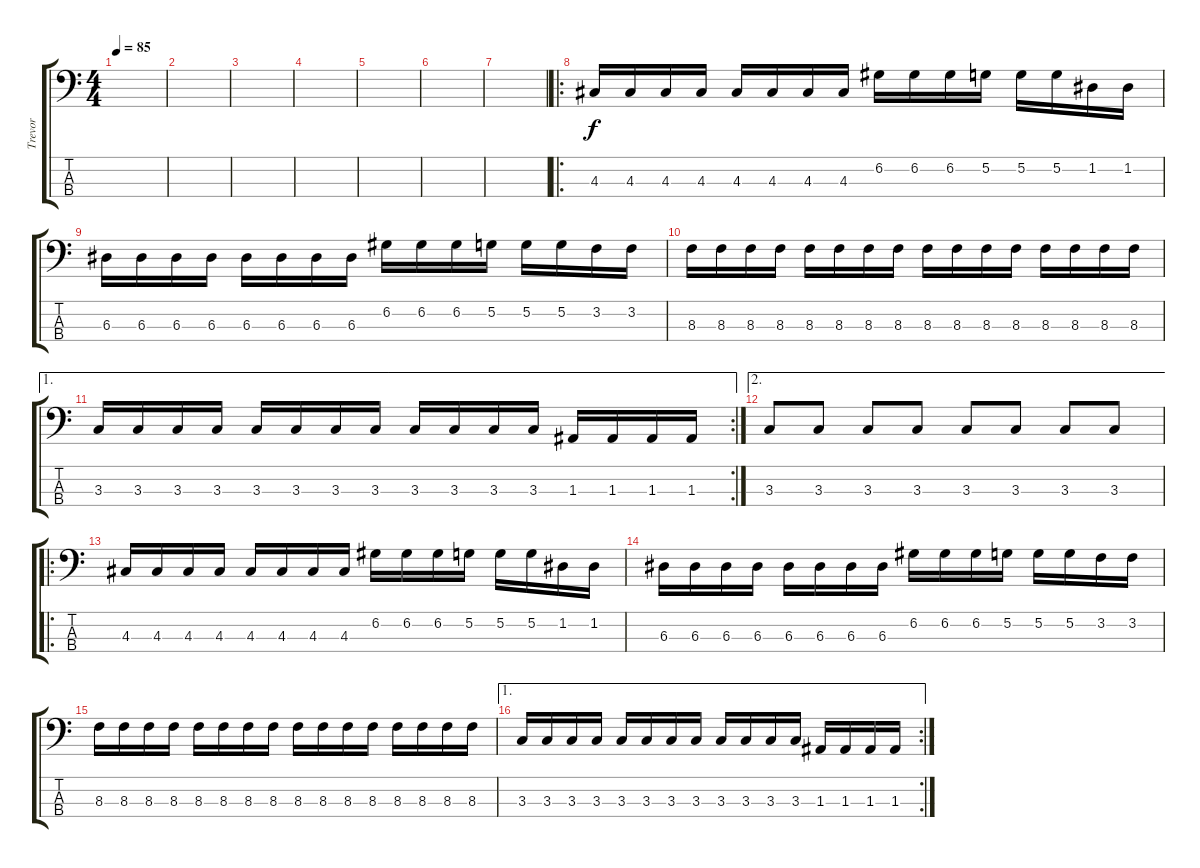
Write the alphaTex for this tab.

\track ("Trevor" "Trevor") {instrument electricbassfinger}
\staff {score tabs}
\tuning (G2 D2 A1 E1) {hide}
\ts (4 4)
\tempo 85
\clef f4
\ks c
|
|
|
|
|
|
|
\ro
4.3.16 4.3.16 4.3.16 4.3.16 4.3.16 4.3.16 4.3.16 4.3.16 6.2.16 6.2.16 6.2.16 5.2.16 5.2.16 5.2.16 1.2.16 1.2.16 |
6.3.16 6.3.16 6.3.16 6.3.16 6.3.16 6.3.16 6.3.16 6.3.16 6.2.16 6.2.16 6.2.16 5.2.16 5.2.16 5.2.16 3.2.16 3.2.16 |
8.3.16 8.3.16 8.3.16 8.3.16 8.3.16 8.3.16 8.3.16 8.3.16 8.3.16 8.3.16 8.3.16 8.3.16 8.3.16 8.3.16 8.3.16 8.3.16 |
\ae 1
\rc 2
3.3.16 3.3.16 3.3.16 3.3.16 3.3.16 3.3.16 3.3.16 3.3.16 3.3.16 3.3.16 3.3.16 3.3.16 1.3.16 1.3.16 1.3.16 1.3.16 |
\ae 2
3.3.8 3.3.8 3.3.8 3.3.8 3.3.8 3.3.8 3.3.8 3.3.8 |
\ro
4.3.16 4.3.16 4.3.16 4.3.16 4.3.16 4.3.16 4.3.16 4.3.16 6.2.16 6.2.16 6.2.16 5.2.16 5.2.16 5.2.16 1.2.16 1.2.16 |
6.3.16 6.3.16 6.3.16 6.3.16 6.3.16 6.3.16 6.3.16 6.3.16 6.2.16 6.2.16 6.2.16 5.2.16 5.2.16 5.2.16 3.2.16 3.2.16 |
8.3.16 8.3.16 8.3.16 8.3.16 8.3.16 8.3.16 8.3.16 8.3.16 8.3.16 8.3.16 8.3.16 8.3.16 8.3.16 8.3.16 8.3.16 8.3.16 |
\ae 1
\rc 2
3.3.16 3.3.16 3.3.16 3.3.16 3.3.16 3.3.16 3.3.16 3.3.16 3.3.16 3.3.16 3.3.16 3.3.16 1.3.16 1.3.16 1.3.16 1.3.16
